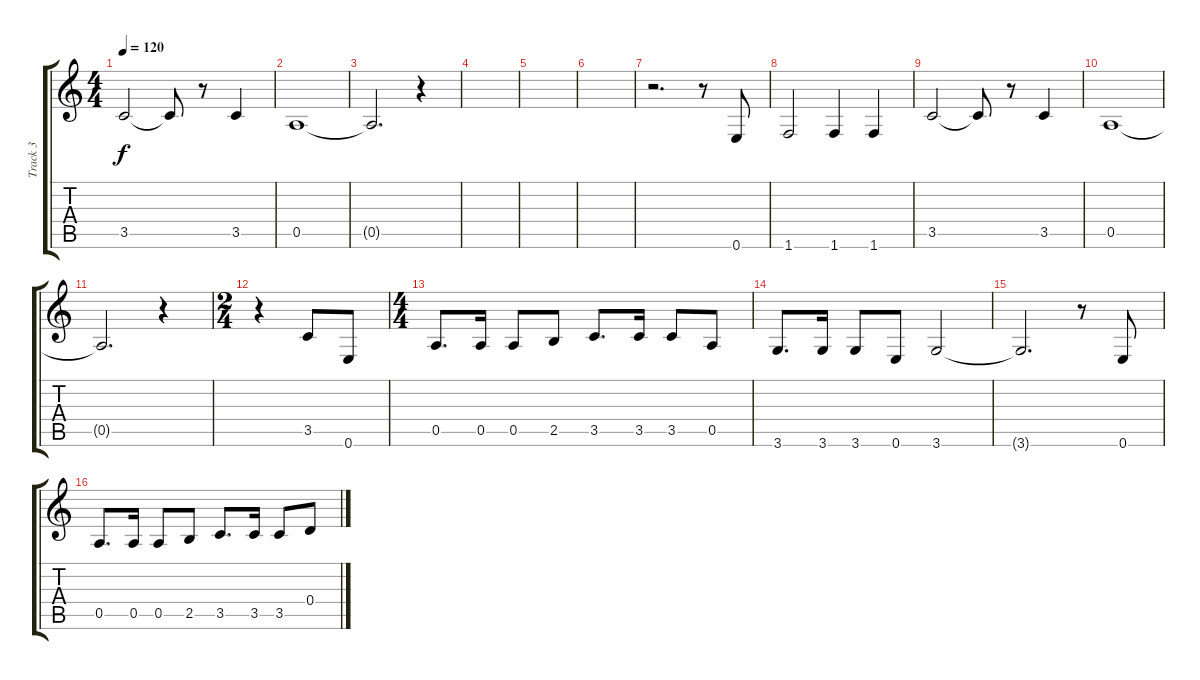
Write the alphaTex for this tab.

\track ("Track 3" "Track 3") {instrument overdrivenguitar}
\staff {score tabs}
\tuning (E4 B3 G3 D3 A2 E2) {hide}
\ts (4 4)
\tempo 120
\clef g2
\ks c
3.5.2{dy f} 3.5{t}.8 r.8 3.5.4 |
0.5.1 |
0.5{t}.2{d} r.4 |
|
|
|
r.2{d} r.8 0.6.8 |
1.6.2 1.6.4 1.6.4 |
3.5.2 3.5{t}.8 r.8 3.5.4 |
0.5.1 |
0.5{t}.2{d} r.4 |
\ts (2 4)
r.4 3.5.8 0.6.8 |
\ts (4 4)
0.5.8{d} 0.5.16 0.5.8 2.5.8 3.5.8{d} 3.5.16 3.5.8 0.5.8 |
3.6.8{d} 3.6.16 3.6.8 0.6.8 3.6.2 |
3.6{t}.2{d} r.8 0.6.8 |
0.5.8{d} 0.5.16 0.5.8 2.5.8 3.5.8{d} 3.5.16 3.5.8 0.4.8
